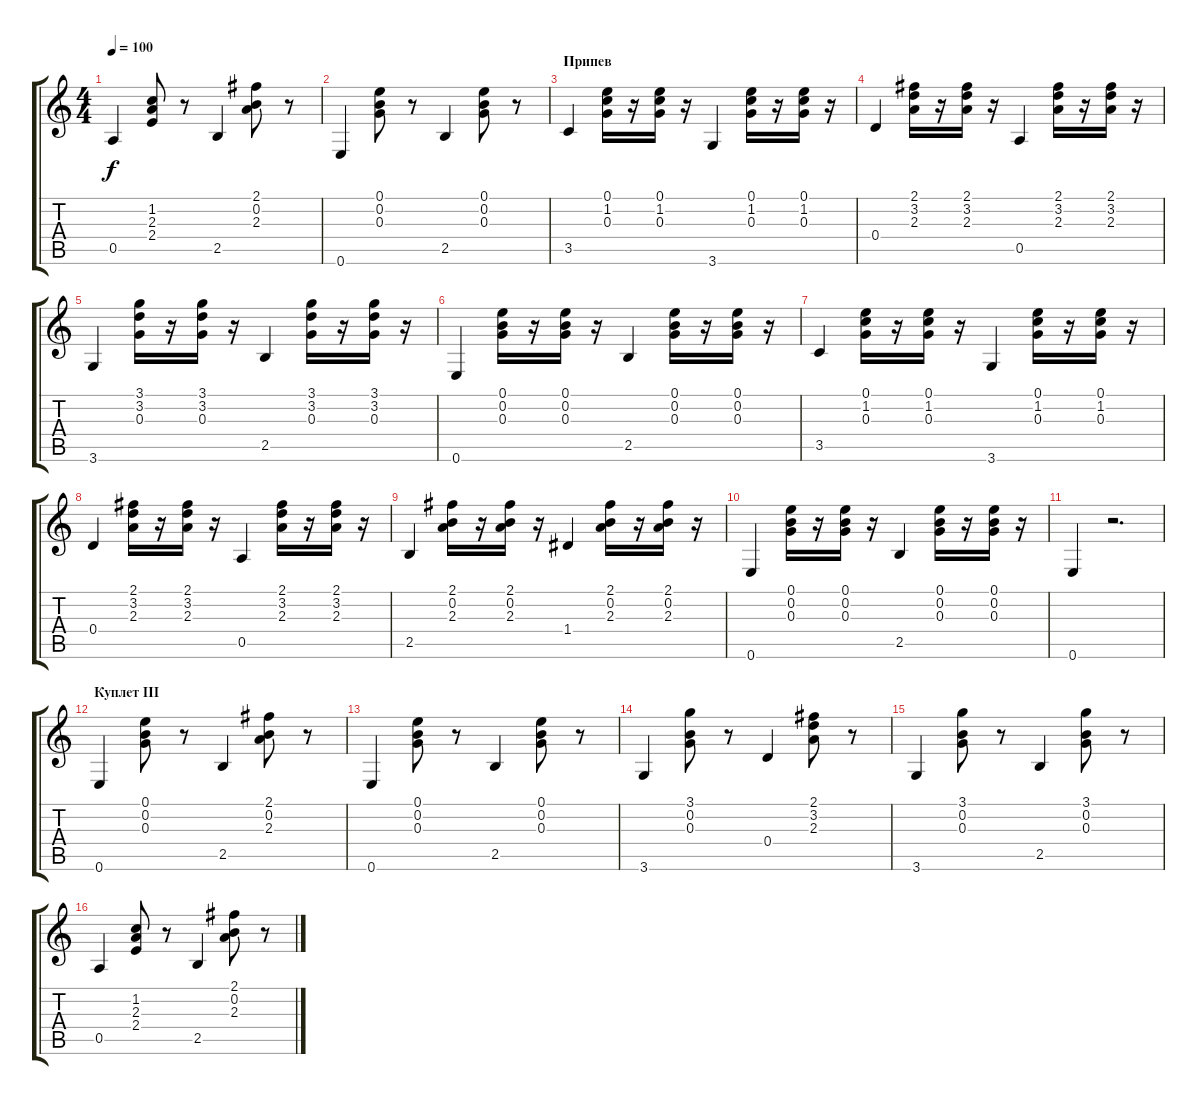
\track "" {instrument acousticguitarnylon}
\staff {score tabs}
\tuning (E4 B3 G3 D3 A2 E2) {hide}
\ts (4 4)
\tempo 100
\clef g2
\ks c
0.5.4{dy f} (1.2 2.3 2.4).8 r.8 2.5.4 (2.1 0.2 2.3).8 r.8 |
0.6.4 (0.1 0.2 0.3).8 r.8 2.5.4 (0.1 0.2 0.3).8 r.8 |
\section ("" "Припев")
3.5.4 (0.1 1.2 0.3).16 r.16 (0.1 1.2 0.3).16 r.16 3.6.4 (0.1 1.2 0.3).16 r.16 (0.1 1.2 0.3).16 r.16 |
0.4.4 (2.1 3.2 2.3).16 r.16 (2.1 3.2 2.3).16 r.16 0.5.4 (2.1 3.2 2.3).16 r.16 (2.1 3.2 2.3).16 r.16 |
3.6.4 (3.1 3.2 0.3).16 r.16 (3.1 3.2 0.3).16 r.16 2.5.4 (3.1 3.2 0.3).16 r.16 (3.1 3.2 0.3).16 r.16 |
0.6.4 (0.1 0.2 0.3).16 r.16 (0.1 0.2 0.3).16 r.16 2.5.4 (0.1 0.2 0.3).16 r.16 (0.1 0.2 0.3).16 r.16 |
3.5.4 (0.1 1.2 0.3).16 r.16 (0.1 1.2 0.3).16 r.16 3.6.4 (0.1 1.2 0.3).16 r.16 (0.1 1.2 0.3).16 r.16 |
0.4.4 (2.1 3.2 2.3).16 r.16 (2.1 3.2 2.3).16 r.16 0.5.4 (2.1 3.2 2.3).16 r.16 (2.1 3.2 2.3).16 r.16 |
2.5.4 (2.1 0.2 2.3).16 r.16 (2.1 0.2 2.3).16 r.16 1.4.4 (2.1 0.2 2.3).16 r.16 (2.1 0.2 2.3).16 r.16 |
0.6.4 (0.1 0.2 0.3).16 r.16 (0.1 0.2 0.3).16 r.16 2.5.4 (0.1 0.2 0.3).16 r.16 (0.1 0.2 0.3).16 r.16 |
0.6.4 r.2{d} |
\section ("" "Куплет III")
0.6.4 (0.1 0.2 0.3).8 r.8 2.5.4 (2.1 0.2 2.3).8 r.8 |
0.6.4 (0.1 0.2 0.3).8 r.8 2.5.4 (0.1 0.2 0.3).8 r.8 |
3.6.4 (3.1 0.2 0.3).8 r.8 0.4.4 (2.1 3.2 2.3).8 r.8 |
3.6.4 (3.1 0.2 0.3).8 r.8 2.5.4 (3.1 0.2 0.3).8 r.8 |
0.5.4 (1.2 2.3 2.4).8 r.8 2.5.4 (2.1 0.2 2.3).8 r.8
